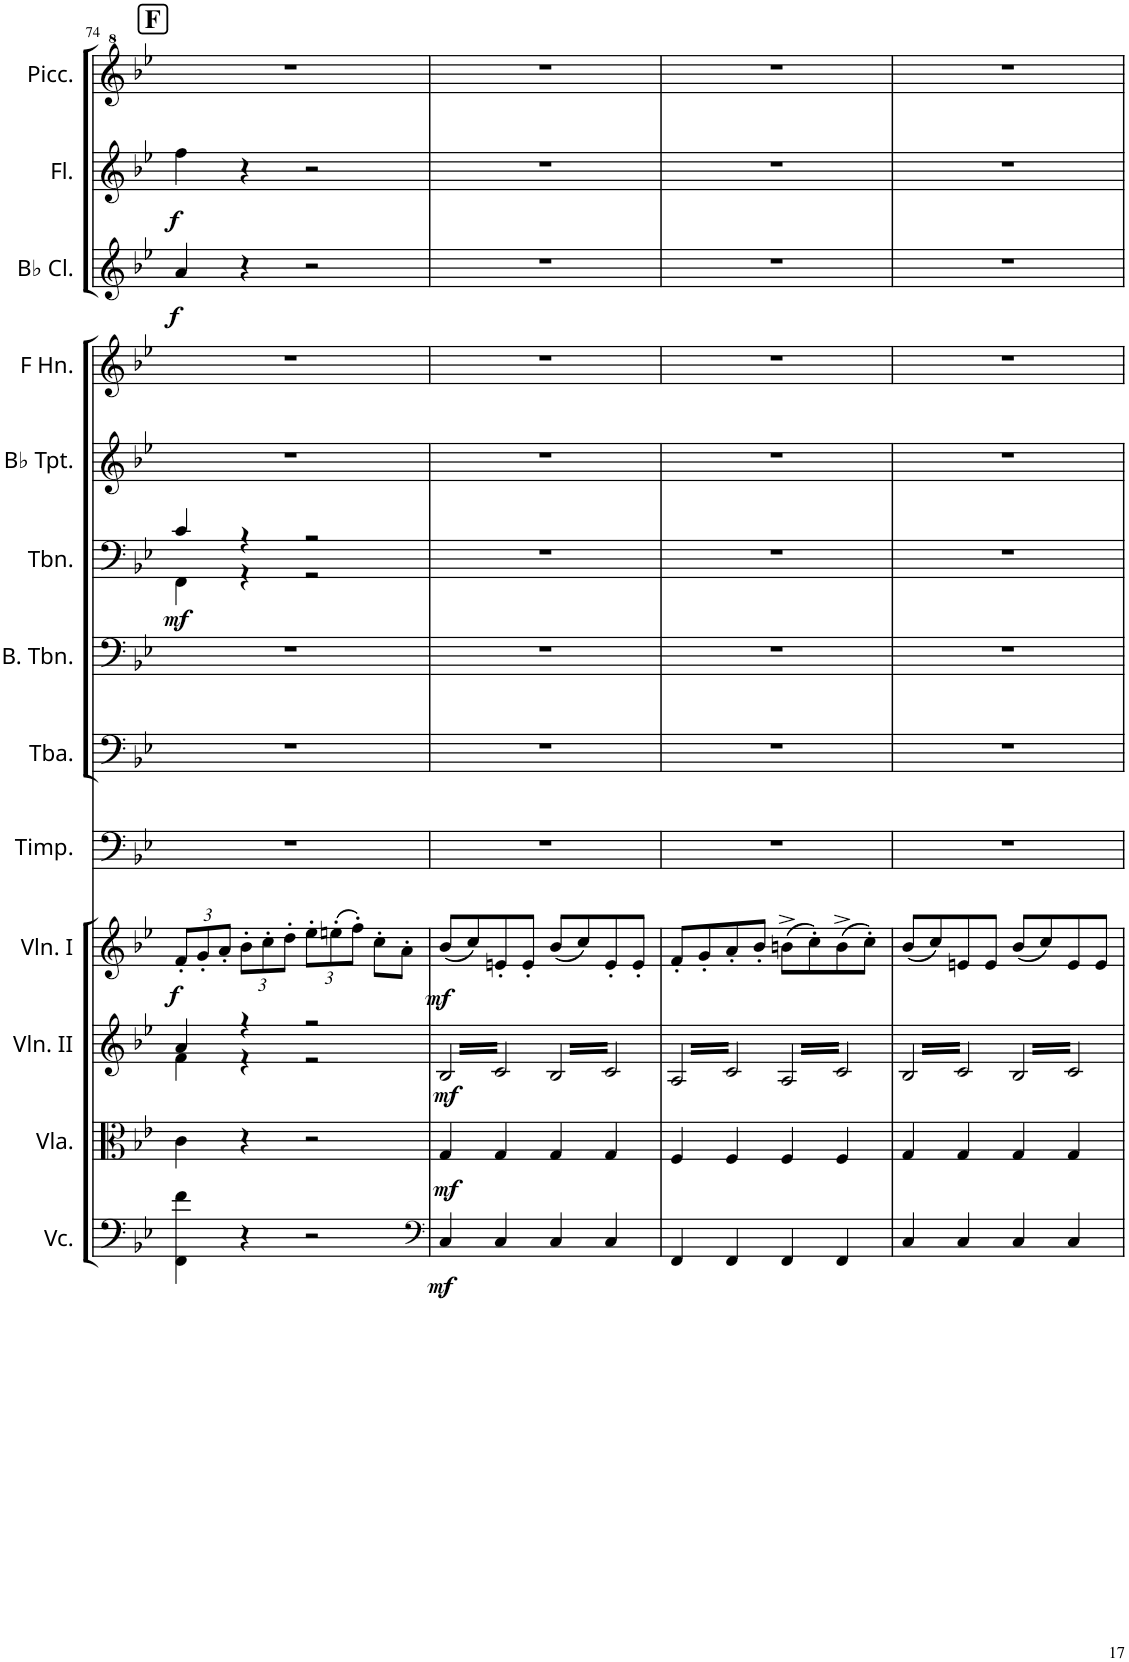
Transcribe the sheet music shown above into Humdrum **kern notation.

**kern	**dynam	**kern	**dynam	**kern	**dynam	**kern	**dynam	**kern	**kern	**kern	**kern	**dynam	**kern	**kern	**kern	**dynam	**kern	**dynam	**kern	**dynam	**kern
*part14	*part14	*part13	*part13	*part12	*part12	*part11	*part11	*part10	*part9	*part8	*part7	*part7	*part6	*part5	*part4	*part4	*part3	*part3	*part2	*part2	*part1
*staff14	*staff14	*staff13	*staff13	*staff12	*staff12	*staff11	*staff11	*staff10	*staff9	*staff8	*staff7	*staff7	*staff6	*staff5	*staff4	*staff4	*staff3	*staff3	*staff2	*staff2	*staff1
*I"Violoncello	*	*I"Viola	*	*I"Violin II	*	*I"Violin I	*	*I"Timpani	*I"Tuba	*I"Bass Trombone	*I"Trombone	*	*I"Bb Trumpet	*I"Horn in F	*I"Bassoon	*	*I"Bb Clarinet	*	*I"Flute	*	*I"Piccolo
*I'Vc.	*	*I'Vla.	*	*I'Vln. II	*	*I'Vln. I	*	*I'Timp.	*I'Tba.	*I'B. Tbn.	*I'Tbn.	*	*I'Bb Tpt.	*	*I'Bsn.	*	*I'Bb Cl.	*	*I'Fl.	*	*I'Picc.
!!LO:PB:g=z
*clefF4	*	*clefC3	*	*clefG2	*	*clefG2	*	*clefF4	*clefF4	*clefF4	*clefF4	*	*clefG2	*clefG2	*clefF4	*	*clefG2	*	*clefG2	*	*clefG^2
*	*	*	*	*	*	*	*	*	*	*	*	*	*ITrd1c2	*ITrd4c7	*	*	*ITrd1c2	*	*	*	*ITrd-7c-12
*k[b-e-]	*	*k[b-e-]	*	*k[b-e-]	*	*k[b-e-]	*	*k[b-e-]	*k[b-e-]	*k[b-e-]	*k[b-e-]	*	*k[b-e-]	*k[b-e-]	*k[b-e-]	*	*k[b-e-]	*	*k[b-e-]	*	*k[b-e-]
*M4/4	*	*M4/4	*	*M4/4	*	*M4/4	*	*M4/4	*M4/4	*M4/4	*M4/4	*	*M4/4	*M4/4	*M4/4	*	*M4/4	*	*M4/4	*	*M4/4
!!LO:REH:place=s1:a:B:cj:fs=14:t=F
=74	=74	=74	=74	=74	=74	=74	=74	=74	=74	=74	=74	=74	=74	=74	=74	=74	=74	=74	=74	=74	=74
*	*	*	*	*^	*	*	*	*	*	*	*	*	*	*	*	*	*	*	*	*	*
*	*	*	*	*	*	*	*Xbrackettup	*	*	*	*	*	*	*	*	*	*	*	*	*	*	*
*	*	*	*	*	*	*	*	*	*	*	*	*^	*	*	*	*	*	*	*	*	*	*
!	!	!	!	!	!	!	!	!LO:DY:b	!	!	!	!	!	!LO:DY:b	!	!	!	!LO:DY:b	!	!LO:DY:b	!	!LO:DY:b	!
4FF\ 4f\	.	4c\	.	4a/	4f\	.	12f'/L	f	1r	1r	1r	4c/	4FF\	mf	1r	1r	4C	mf	4a/	f	4ff\	f	1r
.	.	.	.	.	.	.	12g'/	.	.	.	.	.	.	.	.	.	.	.	.	.	.	.	.
.	.	.	.	.	.	.	12a'/J	.	.	.	.	.	.	.	.	.	.	.	.	.	.	.	.
4r	.	4r	.	4r	4r	.	12b-'\L	.	.	.	.	4r	4r	.	.	.	4r	.	4r	.	4r	.	.
.	.	.	.	.	.	.	12cc'\	.	.	.	.	.	.	.	.	.	.	.	.	.	.	.	.
.	.	.	.	.	.	.	12dd'\J	.	.	.	.	.	.	.	.	.	.	.	.	.	.	.	.
2r	.	2r	.	2r	2r	.	12ee-'\L	.	.	.	.	2r	2r	.	.	.	2r	.	2r	.	2r	.	.
.	.	.	.	.	.	.	(12een'\	.	.	.	.	.	.	.	.	.	.	.	.	.	.	.	.
.	.	.	.	.	.	.	12ff'\J)	.	.	.	.	.	.	.	.	.	.	.	.	.	.	.	.
.	.	.	.	.	.	.	8cc'\L	.	.	.	.	.	.	.	.	.	.	.	.	.	.	.	.
.	.	.	.	.	.	.	8a'\J	.	.	.	.	.	.	.	.	.	.	.	.	.	.	.	.
*	*	*	*	*v	*v	*	*	*	*	*	*	*v	*v	*	*	*	*	*	*	*	*	*	*
=75	=75	=75	=75	=75	=75	=75	=75	=75	=75	=75	=75	=75	=75	=75	=75	=75	=75	=75	=75	=75	=75
*clefF4	*	*	*	*	*	*	*	*	*	*	*	*	*	*	*	*	*	*	*	*	*
!	!LO:DY:b	!	!LO:DY:b	!	!LO:DY:b	!	!LO:DY:b	!	!	!	!	!	!	!	!	!	!	!	!	!	!
*	*	*	*	*tremolo	*	*	*	*	*	*	*	*	*	*	*	*	*	*	*	*	*
4C/	mf	4G/	mf	32B-/LLL	mf	(8b-/L	mf	1r	1r	1r	1r	.	1r	1r	1r	.	1r	.	1r	.	1r
.	.	.	.	32c/	.	.	.	.	.	.	.	.	.	.	.	.	.	.	.	.	.
.	.	.	.	32B-/	.	.	.	.	.	.	.	.	.	.	.	.	.	.	.	.	.
.	.	.	.	32c/	.	.	.	.	.	.	.	.	.	.	.	.	.	.	.	.	.
.	.	.	.	32B-/	.	8cc/)	.	.	.	.	.	.	.	.	.	.	.	.	.	.	.
.	.	.	.	32c/	.	.	.	.	.	.	.	.	.	.	.	.	.	.	.	.	.
.	.	.	.	32B-/	.	.	.	.	.	.	.	.	.	.	.	.	.	.	.	.	.
.	.	.	.	32c/	.	.	.	.	.	.	.	.	.	.	.	.	.	.	.	.	.
4C/	.	4G/	.	32B-/	.	8en'/	.	.	.	.	.	.	.	.	.	.	.	.	.	.	.
.	.	.	.	32c/	.	.	.	.	.	.	.	.	.	.	.	.	.	.	.	.	.
.	.	.	.	32B-/	.	.	.	.	.	.	.	.	.	.	.	.	.	.	.	.	.
.	.	.	.	32c/	.	.	.	.	.	.	.	.	.	.	.	.	.	.	.	.	.
.	.	.	.	32B-/	.	8e'/J	.	.	.	.	.	.	.	.	.	.	.	.	.	.	.
.	.	.	.	32c/	.	.	.	.	.	.	.	.	.	.	.	.	.	.	.	.	.
.	.	.	.	32B-/	.	.	.	.	.	.	.	.	.	.	.	.	.	.	.	.	.
.	.	.	.	32c/JJJ	.	.	.	.	.	.	.	.	.	.	.	.	.	.	.	.	.
4C/	.	4G/	.	32B-/LLL	.	(8b-/L	.	.	.	.	.	.	.	.	.	.	.	.	.	.	.
.	.	.	.	32c/	.	.	.	.	.	.	.	.	.	.	.	.	.	.	.	.	.
.	.	.	.	32B-/	.	.	.	.	.	.	.	.	.	.	.	.	.	.	.	.	.
.	.	.	.	32c/	.	.	.	.	.	.	.	.	.	.	.	.	.	.	.	.	.
.	.	.	.	32B-/	.	8cc/)	.	.	.	.	.	.	.	.	.	.	.	.	.	.	.
.	.	.	.	32c/	.	.	.	.	.	.	.	.	.	.	.	.	.	.	.	.	.
.	.	.	.	32B-/	.	.	.	.	.	.	.	.	.	.	.	.	.	.	.	.	.
.	.	.	.	32c/	.	.	.	.	.	.	.	.	.	.	.	.	.	.	.	.	.
4C/	.	4G/	.	32B-/	.	8e'/	.	.	.	.	.	.	.	.	.	.	.	.	.	.	.
.	.	.	.	32c/	.	.	.	.	.	.	.	.	.	.	.	.	.	.	.	.	.
.	.	.	.	32B-/	.	.	.	.	.	.	.	.	.	.	.	.	.	.	.	.	.
.	.	.	.	32c/	.	.	.	.	.	.	.	.	.	.	.	.	.	.	.	.	.
.	.	.	.	32B-/	.	8e'/J	.	.	.	.	.	.	.	.	.	.	.	.	.	.	.
.	.	.	.	32c/	.	.	.	.	.	.	.	.	.	.	.	.	.	.	.	.	.
.	.	.	.	32B-/	.	.	.	.	.	.	.	.	.	.	.	.	.	.	.	.	.
.	.	.	.	32c/JJJ	.	.	.	.	.	.	.	.	.	.	.	.	.	.	.	.	.
=76	=76	=76	=76	=76	=76	=76	=76	=76	=76	=76	=76	=76	=76	=76	=76	=76	=76	=76	=76	=76	=76
4FF/	.	4F/	.	32A/LLL	.	8f'/L	.	1r	1r	1r	1r	.	1r	1r	1r	.	1r	.	1r	.	1r
.	.	.	.	32c/	.	.	.	.	.	.	.	.	.	.	.	.	.	.	.	.	.
.	.	.	.	32A/	.	.	.	.	.	.	.	.	.	.	.	.	.	.	.	.	.
.	.	.	.	32c/	.	.	.	.	.	.	.	.	.	.	.	.	.	.	.	.	.
.	.	.	.	32A/	.	8g'/	.	.	.	.	.	.	.	.	.	.	.	.	.	.	.
.	.	.	.	32c/	.	.	.	.	.	.	.	.	.	.	.	.	.	.	.	.	.
.	.	.	.	32A/	.	.	.	.	.	.	.	.	.	.	.	.	.	.	.	.	.
.	.	.	.	32c/	.	.	.	.	.	.	.	.	.	.	.	.	.	.	.	.	.
4FF/	.	4F/	.	32A/	.	8a'/	.	.	.	.	.	.	.	.	.	.	.	.	.	.	.
.	.	.	.	32c/	.	.	.	.	.	.	.	.	.	.	.	.	.	.	.	.	.
.	.	.	.	32A/	.	.	.	.	.	.	.	.	.	.	.	.	.	.	.	.	.
.	.	.	.	32c/	.	.	.	.	.	.	.	.	.	.	.	.	.	.	.	.	.
.	.	.	.	32A/	.	8b-'/J	.	.	.	.	.	.	.	.	.	.	.	.	.	.	.
.	.	.	.	32c/	.	.	.	.	.	.	.	.	.	.	.	.	.	.	.	.	.
.	.	.	.	32A/	.	.	.	.	.	.	.	.	.	.	.	.	.	.	.	.	.
.	.	.	.	32c/JJJ	.	.	.	.	.	.	.	.	.	.	.	.	.	.	.	.	.
4FF/	.	4F/	.	32A/LLL	.	(8bn^\L	.	.	.	.	.	.	.	.	.	.	.	.	.	.	.
.	.	.	.	32c/	.	.	.	.	.	.	.	.	.	.	.	.	.	.	.	.	.
.	.	.	.	32A/	.	.	.	.	.	.	.	.	.	.	.	.	.	.	.	.	.
.	.	.	.	32c/	.	.	.	.	.	.	.	.	.	.	.	.	.	.	.	.	.
.	.	.	.	32A/	.	8cc'\)	.	.	.	.	.	.	.	.	.	.	.	.	.	.	.
.	.	.	.	32c/	.	.	.	.	.	.	.	.	.	.	.	.	.	.	.	.	.
.	.	.	.	32A/	.	.	.	.	.	.	.	.	.	.	.	.	.	.	.	.	.
.	.	.	.	32c/	.	.	.	.	.	.	.	.	.	.	.	.	.	.	.	.	.
4FF/	.	4F/	.	32A/	.	(8b^\	.	.	.	.	.	.	.	.	.	.	.	.	.	.	.
.	.	.	.	32c/	.	.	.	.	.	.	.	.	.	.	.	.	.	.	.	.	.
.	.	.	.	32A/	.	.	.	.	.	.	.	.	.	.	.	.	.	.	.	.	.
.	.	.	.	32c/	.	.	.	.	.	.	.	.	.	.	.	.	.	.	.	.	.
.	.	.	.	32A/	.	8cc'\J)	.	.	.	.	.	.	.	.	.	.	.	.	.	.	.
.	.	.	.	32c/	.	.	.	.	.	.	.	.	.	.	.	.	.	.	.	.	.
.	.	.	.	32A/	.	.	.	.	.	.	.	.	.	.	.	.	.	.	.	.	.
.	.	.	.	32c/JJJ	.	.	.	.	.	.	.	.	.	.	.	.	.	.	.	.	.
=77	=77	=77	=77	=77	=77	=77	=77	=77	=77	=77	=77	=77	=77	=77	=77	=77	=77	=77	=77	=77	=77
4C/	.	4G/	.	32B-/LLL	.	(8b-/L	.	1r	1r	1r	1r	.	1r	1r	1r	.	1r	.	1r	.	1r
.	.	.	.	32c/	.	.	.	.	.	.	.	.	.	.	.	.	.	.	.	.	.
.	.	.	.	32B-/	.	.	.	.	.	.	.	.	.	.	.	.	.	.	.	.	.
.	.	.	.	32c/	.	.	.	.	.	.	.	.	.	.	.	.	.	.	.	.	.
.	.	.	.	32B-/	.	8cc/)	.	.	.	.	.	.	.	.	.	.	.	.	.	.	.
.	.	.	.	32c/	.	.	.	.	.	.	.	.	.	.	.	.	.	.	.	.	.
.	.	.	.	32B-/	.	.	.	.	.	.	.	.	.	.	.	.	.	.	.	.	.
.	.	.	.	32c/	.	.	.	.	.	.	.	.	.	.	.	.	.	.	.	.	.
4C/	.	4G/	.	32B-/	.	8en/	.	.	.	.	.	.	.	.	.	.	.	.	.	.	.
.	.	.	.	32c/	.	.	.	.	.	.	.	.	.	.	.	.	.	.	.	.	.
.	.	.	.	32B-/	.	.	.	.	.	.	.	.	.	.	.	.	.	.	.	.	.
.	.	.	.	32c/	.	.	.	.	.	.	.	.	.	.	.	.	.	.	.	.	.
.	.	.	.	32B-/	.	8e/J	.	.	.	.	.	.	.	.	.	.	.	.	.	.	.
.	.	.	.	32c/	.	.	.	.	.	.	.	.	.	.	.	.	.	.	.	.	.
.	.	.	.	32B-/	.	.	.	.	.	.	.	.	.	.	.	.	.	.	.	.	.
.	.	.	.	32c/JJJ	.	.	.	.	.	.	.	.	.	.	.	.	.	.	.	.	.
4C/	.	4G/	.	32B-/LLL	.	(8b-/L	.	.	.	.	.	.	.	.	.	.	.	.	.	.	.
.	.	.	.	32c/	.	.	.	.	.	.	.	.	.	.	.	.	.	.	.	.	.
.	.	.	.	32B-/	.	.	.	.	.	.	.	.	.	.	.	.	.	.	.	.	.
.	.	.	.	32c/	.	.	.	.	.	.	.	.	.	.	.	.	.	.	.	.	.
.	.	.	.	32B-/	.	8cc/)	.	.	.	.	.	.	.	.	.	.	.	.	.	.	.
.	.	.	.	32c/	.	.	.	.	.	.	.	.	.	.	.	.	.	.	.	.	.
.	.	.	.	32B-/	.	.	.	.	.	.	.	.	.	.	.	.	.	.	.	.	.
.	.	.	.	32c/	.	.	.	.	.	.	.	.	.	.	.	.	.	.	.	.	.
4C/	.	4G/	.	32B-/	.	8e/	.	.	.	.	.	.	.	.	.	.	.	.	.	.	.
.	.	.	.	32c/	.	.	.	.	.	.	.	.	.	.	.	.	.	.	.	.	.
.	.	.	.	32B-/	.	.	.	.	.	.	.	.	.	.	.	.	.	.	.	.	.
.	.	.	.	32c/	.	.	.	.	.	.	.	.	.	.	.	.	.	.	.	.	.
.	.	.	.	32B-/	.	8e/J	.	.	.	.	.	.	.	.	.	.	.	.	.	.	.
.	.	.	.	32c/	.	.	.	.	.	.	.	.	.	.	.	.	.	.	.	.	.
.	.	.	.	32B-/	.	.	.	.	.	.	.	.	.	.	.	.	.	.	.	.	.
.	.	.	.	32c/JJJ	.	.	.	.	.	.	.	.	.	.	.	.	.	.	.	.	.
*	*	*	*	*Xtremolo	*	*	*	*	*	*	*	*	*	*	*	*	*	*	*	*	*
.	.	.	.	.	.	.	.	.	.	.	.	.	.	.	.	.	.	.	.	.	.
.	.	.	.	.	.	.	.	.	.	.	.	.	.	.	.	.	.	.	.	.	.
.	.	.	.	.	.	.	.	.	.	.	.	.	.	.	.	.	.	.	.	.	.
.	.	.	.	.	.	.	.	.	.	.	.	.	.	.	.	.	.	.	.	.	.
.	.	.	.	.	.	.	.	.	.	.	.	.	.	.	.	.	.	.	.	.	.
.	.	.	.	.	.	.	.	.	.	.	.	.	.	.	.	.	.	.	.	.	.
.	.	.	.	.	.	.	.	.	.	.	.	.	.	.	.	.	.	.	.	.	.
.	.	.	.	.	.	.	.	.	.	.	.	.	.	.	.	.	.	.	.	.	.
=	=	=	=	=	=	=	=	=	=	=	=	=	=	=	=	=	=	=	=	=	=
*-	*-	*-	*-	*-	*-	*-	*-	*-	*-	*-	*-	*-	*-	*-	*-	*-	*-	*-	*-	*-	*-
